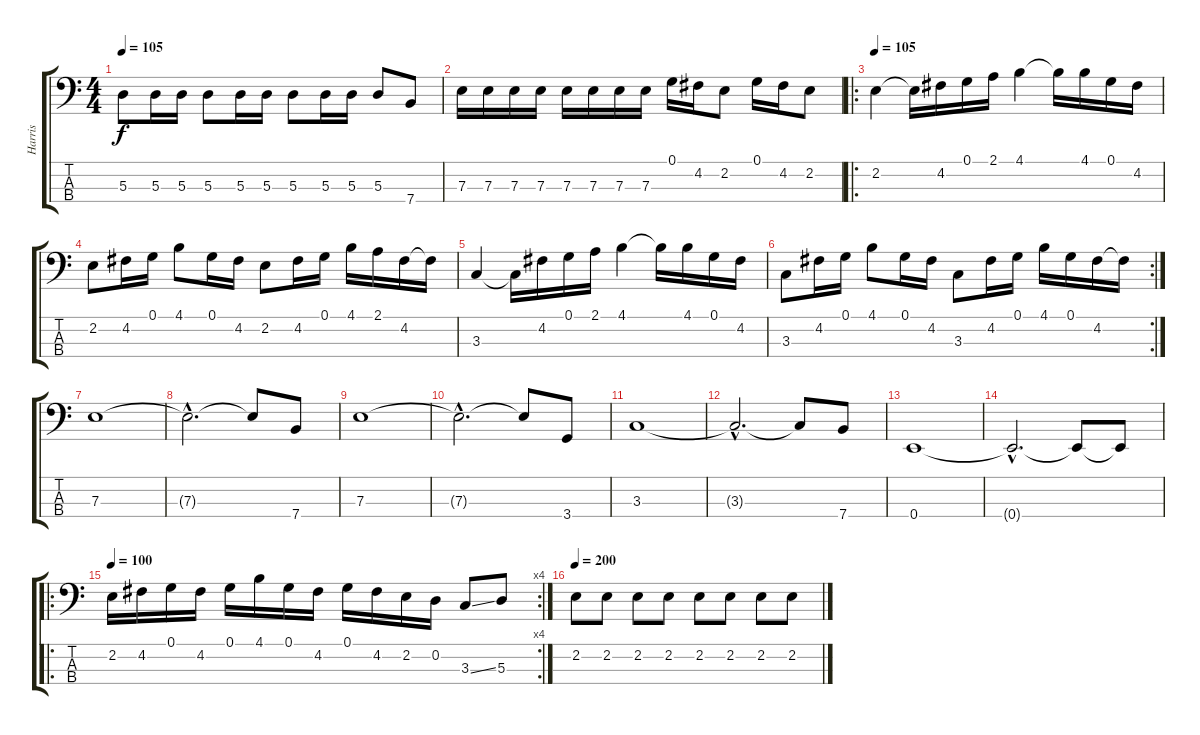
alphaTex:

\track ("Harris" "Harris") {instrument electricbassfinger}
\staff {score tabs}
\tuning (G2 D2 A1 E1) {hide}
\ts (4 4)
\tempo 105
\clef f4
\ks c
5.3.8{dy f} 5.3.16 5.3.16 5.3.8 5.3.16 5.3.16 5.3.8 5.3.16 5.3.16 5.3.8 7.4.8 |
7.3.16 7.3.16 7.3.16 7.3.16 7.3.16 7.3.16 7.3.16 7.3.16 0.1.16 4.2.16 2.2.8 0.1.16 4.2.16 2.2.8 |
\ro
\tempo 105
2.2.4 2.2{t}.16 4.2.16 0.1.16 2.1.16 4.1.4 4.1{t}.16 4.1.16 0.1.16 4.2.16 |
2.2.8 4.2.16 0.1.16 4.1.8 0.1.16 4.2.16 2.2.8 4.2.16 0.1.16 4.1.16 2.1.16 4.2.16 4.2{t}.16 |
3.3.4 3.3{t}.16 4.2.16 0.1.16 2.1.16 4.1.4 4.1{t}.16 4.1.16 0.1.16 4.2.16 |
\rc 2
3.3.8 4.2.16 0.1.16 4.1.8 0.1.16 4.2.16 3.3.8 4.2.16 0.1.16 4.1.16 0.1.16 4.2.16 4.2{t}.16 |
7.3.1 |
7.3{hac t}.2{d} 7.3{t}.8 7.4.8 |
7.3.1 |
7.3{hac t}.2{d} 7.3{t}.8 3.4.8 |
3.3.1 |
3.3{hac t}.2{d} 3.3{t}.8 7.4.8 |
0.4.1 |
0.4{hac t}.2{d} 0.4{t}.8 0.4{t}.8 |
\ro
\rc 4
\tempo 105
\tempo 100
2.2.16 4.2.16 0.1.16 4.2.16 0.1.16 4.1.16 0.1.16 4.2.16 0.1.16 4.2.16 2.2.16 0.2.16 3.3{ss}.8 5.3.8 |
\tempo 200
2.2.8 2.2.8 2.2.8 2.2.8 2.2.8 2.2.8 2.2.8 2.2.8
